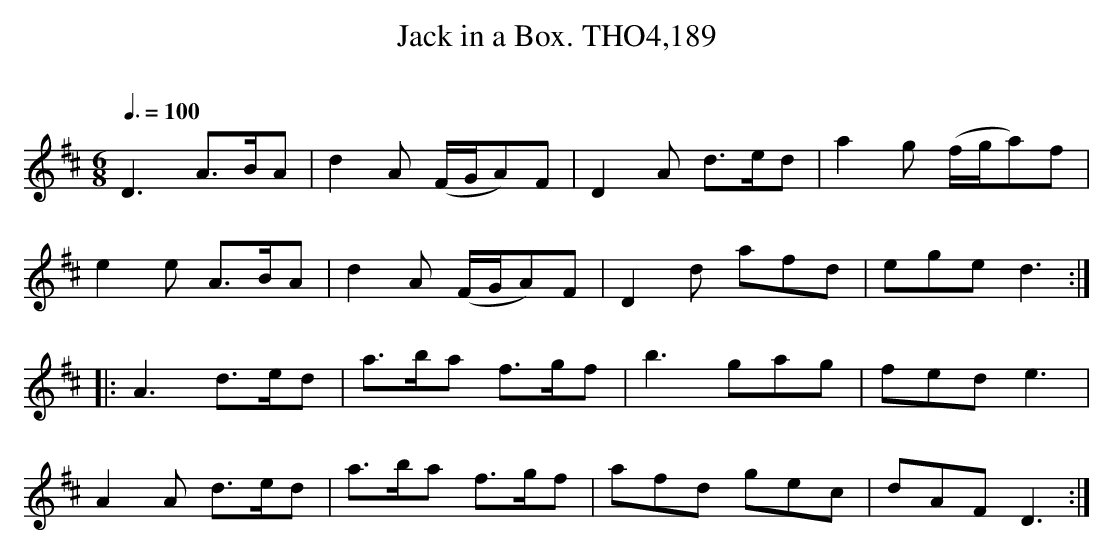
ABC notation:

X:1
T:Jack in a Box. THO4,189
O:
M:6/8
L:1/8
Q:3/8=100
K:D
D3 A>BA|d2 A (F/G/A)F|D2 A d>ed|a2 g (f/g/a)f|
e2 e A>BA|d2 A (F/G/A)F|D2 d afd|ege d3:|
|:A3 d>ed|a>ba f>gf|b3 gag|fed e3|
A2 A d>ed|a>ba f>gf|afd gec|dAF D3:|
